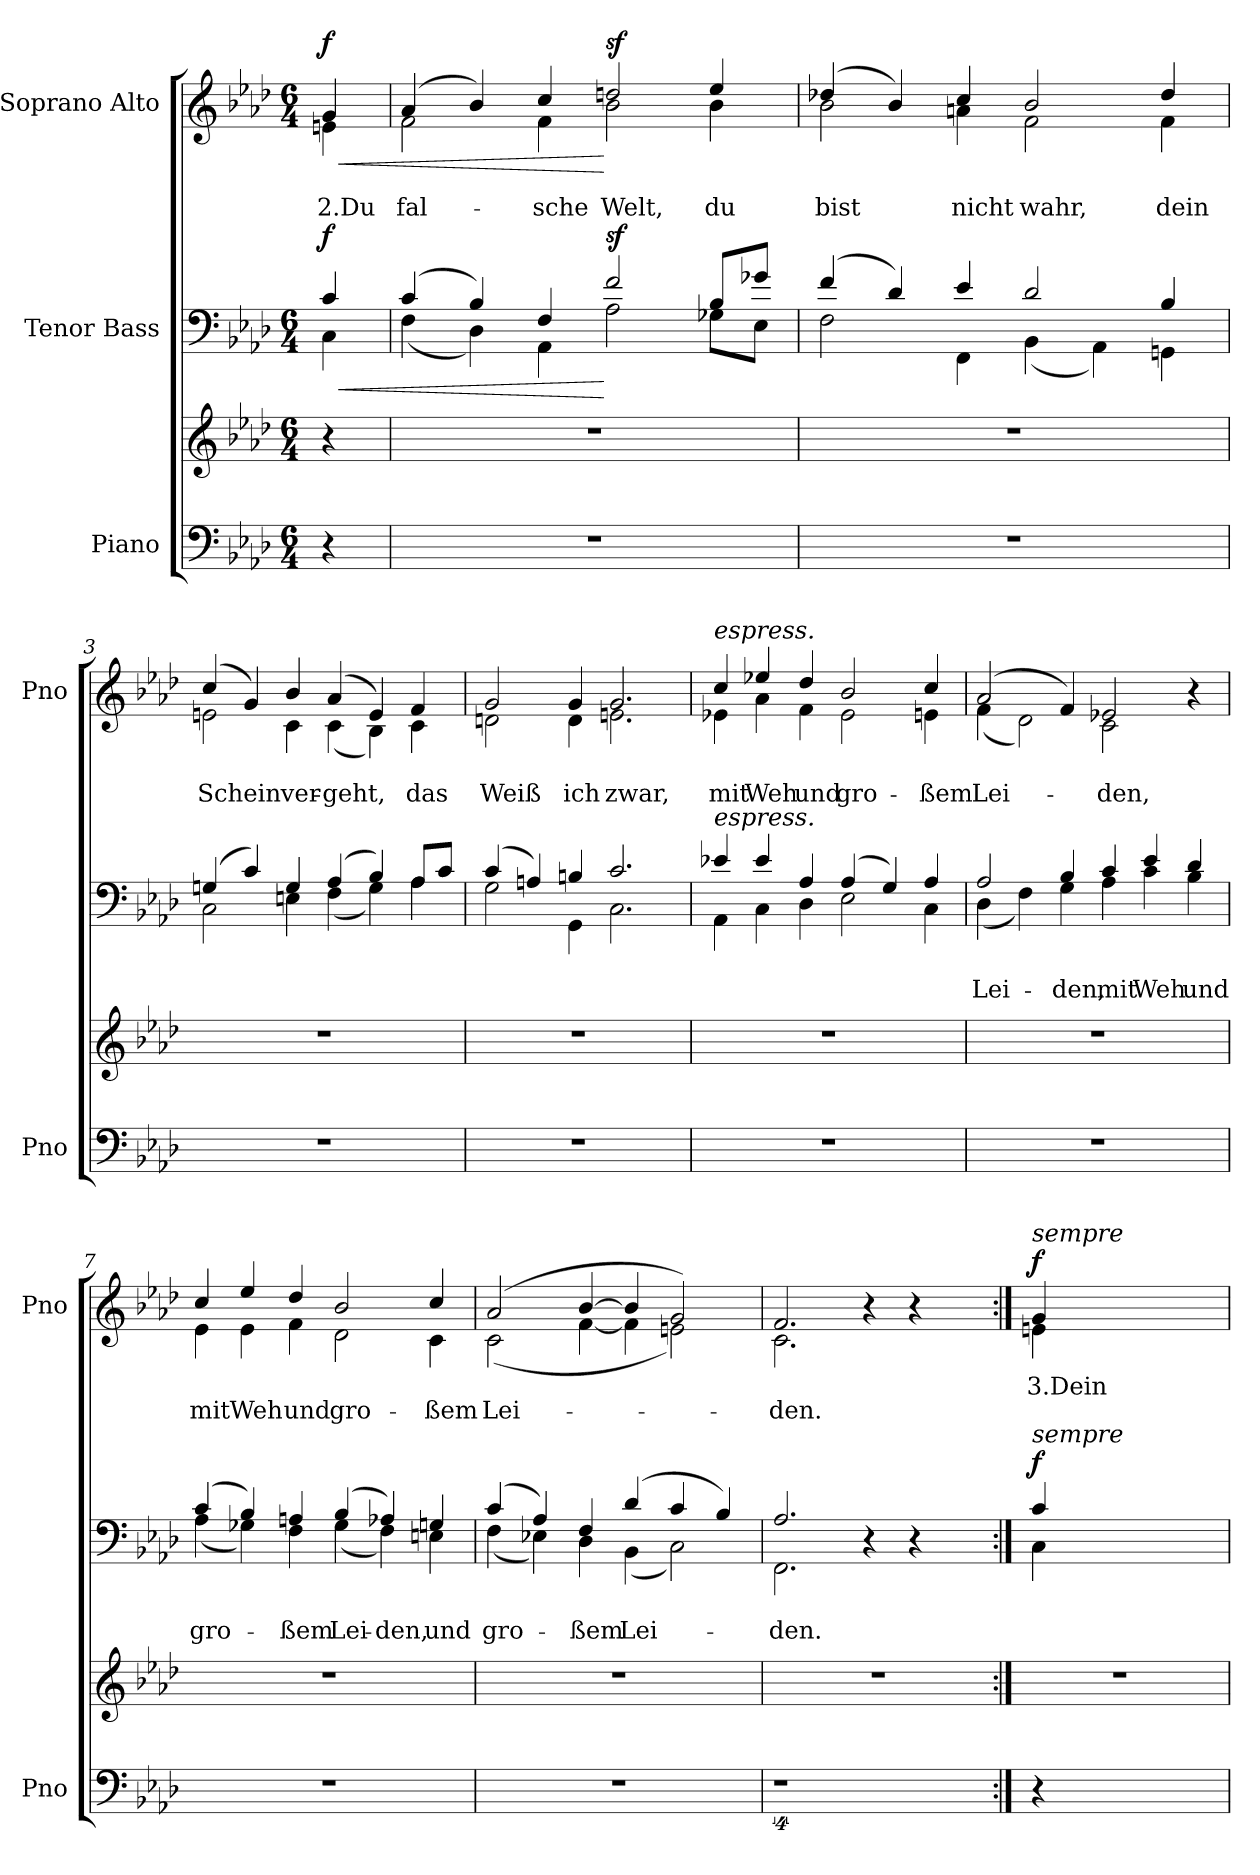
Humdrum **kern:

**kern	**kern	**kern	**text	**text	**dynam	**kern	**text	**text	**dynam
*part3	*part3	*part2	*part2	*part2	*part2	*part1	*part1	*part1	*part1
*staff4	*staff3	*staff2	*staff2	*staff2	*staff2	*staff1	*staff1	*staff1	*staff1
*I"Piano	*	*I"Tenor Bass	*	*	*	*I"Soprano Alto	*	*	*
*I'Pno	*	*	*	*	*	*I'Pno	*	*	*
*clefF4	*clefG2	*clefF4	*	*	*	*clefG2	*	*	*
*k[b-e-a-d-]	*k[b-e-a-d-]	*k[b-e-a-d-]	*	*	*	*k[b-e-a-d-]	*	*	*
*f:	*f:	*f:	*	*	*	*f:	*	*	*
*M6/4	*M6/4	*M6/4	*	*	*	*M6/4	*	*	*
=	=	=	=	=	=	=	=	=	=
!	!	!	!	!	!	!LO:TX:a:B:t=Con moto	!	!	!
!	!	!	!	!	!LO:HP:b	!	!LO:LY:b	!	!LO:HP:b
*	*	*^	*	*	*	*^	*	*	*
!	!	!	!	!	!	!LO:DY:n=1:b	!	!	!	!LO:LY:b	!LO:DY:n=1:b
4r	4r	4c/	4C\	.	.	< f	4g/	4en\	.	2.Du	< f
=1	=1	=1	=1	=1	=1	=1	=1	=1	=1	=1	=1
!	!	!	!	!	!	!	!	!	!LO:LY:b	!	!
!	!	!	!	!	!	!	!	!	!	!LO:LY:b	!
1.r	1.r	(>4c/	(<4F\	.	.	.	(>4a-/	2f\	.	fal-	.
.	.	4B-/)	4D-\)	.	.	.	4b-/)	.	.	.	.
!	!	!	!	!	!	!	!	!	!LO:LY:b	!	!
!	!	!	!	!	!	!	!	!	!	!LO:LY:b	!
.	.	4F/	4AA-\	.	.	.	4cc/	4f\	.	-sche	.
!	!	!	!	!	!	!	!	!	!LO:LY:b	!	!
!	!	!	!	!	!	!LO:DY:n=1:b	!	!	!	!LO:LY:b	!LO:DY:n=1:b
.	.	2f/	2A-\	.	.	[ sf	2ddn/	2b-\	.	Welt,	[ sf
!	!	!	!	!	!	!	!	!	!LO:LY:b	!	!
!	!	!	!	!	!	!	!	!	!	!LO:LY:b	!
.	.	8B-/L	8G-X\L	.	.	.	4ee-/	4b-\	.	du	.
.	.	8g-X/J	8E-\J	.	.	.	.	.	.	.	.
=2	=2	=2	=2	=2	=2	=2	=2	=2	=2	=2	=2
!	!	!	!	!	!	!	!	!	!LO:LY:b	!	!
!	!	!	!	!	!	!	!	!	!	!LO:LY:b	!
1.r	1.r	(>4f/	2F\	.	.	.	(>4dd-X/	2b-\	.	bist	.
.	.	4d-/)	.	.	.	.	4b-/)	.	.	.	.
!	!	!	!	!	!	!	!	!	!LO:LY:b	!	!
!	!	!	!	!	!	!	!	!	!	!LO:LY:b	!
.	.	4e-/	4FF\	.	.	.	4cc/	4an\	.	nicht	.
!	!	!	!	!	!	!	!	!	!LO:LY:b	!	!
!	!	!	!	!	!	!	!	!	!	!LO:LY:b	!
.	.	2d-/	(<4BB-\	.	.	.	2b-/	2f\	.	wahr,	.
.	.	.	4AA-\)	.	.	.	.	.	.	.	.
!	!	!	!	!	!	!	!	!	!LO:LY:b	!	!
!	!	!	!	!	!	!	!	!	!	!LO:LY:b	!
.	.	4B-/	4GGn\	.	.	.	4dd-/	4f\	.	dein	.
!!LO:LB:g=z	!!
=3	=3	=3	=3	=3	=3	=3	=3	=3	=3	=3	=3
!	!	!	!	!	!	!	!	!	!LO:LY:b	!	!
!	!	!	!	!	!	!	!	!	!	!LO:LY:b	!
1.r	1.r	(>4Gn/	2C\	.	.	.	(>4cc/	2en\	.	Schein	.
.	.	4c/)	.	.	.	.	4g/)	.	.	.	.
!	!	!	!	!	!	!	!	!	!LO:LY:b	!	!
!	!	!	!	!	!	!	!	!	!	!LO:LY:b	!
.	.	4G/	4En\	.	.	.	4b-/	4c\	.	ver-	.
!	!	!	!	!	!	!	!	!	!LO:LY:b	!	!
!	!	!	!	!	!	!	!	!	!	!LO:LY:b	!
.	.	(>4A-/	(<4F\	.	.	.	(>4a-/	(<4c\	.	-geht,	.
.	.	4B-/)	4G\)	.	.	.	4e/)	4B-\)	.	.	.
!	!	!	!	!	!	!	!	!	!LO:LY:b	!	!
!	!	!	!	!	!	!	!	!	!	!LO:LY:b	!
.	.	8A-/L	4A-\	.	.	.	4f/	4c\	.	das	.
.	.	8c/J	.	.	.	.	.	.	.	.	.
!!LO:PB:g=z	!!
=4	=4	=4	=4	=4	=4	=4	=4	=4	=4	=4	=4
!	!	!	!	!	!	!	!	!	!LO:LY:b	!	!
!	!	!	!	!	!	!	!	!	!	!LO:LY:b	!
1.r	1.r	(>4c/	2G\	.	.	.	2g/	2dn\	.	Weiß	.
.	.	4An/)	.	.	.	.	.	.	.	.	.
!	!	!	!	!	!	!	!	!	!LO:LY:b	!	!
!	!	!	!	!	!	!	!	!	!	!LO:LY:b	!
.	.	4Bn/	4GG\	.	.	.	4g/	4d\	.	ich	.
!	!	!	!	!	!	!	!	!	!LO:LY:b	!	!
!	!	!	!	!	!	!	!	!	!	!LO:LY:b	!
.	.	2.c/	2.C\	.	.	.	2.g/	2.en\	.	zwar,	.
=5	=5	=5	=5	=5	=5	=5	=5	=5	=5	=5	=5
!	!	!	!	!	!	!	!LO:TX:a:i:t=espress.	!	!	!	!
!	!	!LO:TX:a:i:t=espress.	!	!	!	!	!	!	!	!	!
!	!	!	!	!	!	!	!	!	!LO:LY:b	!	!
!	!	!	!	!	!	!	!	!	!	!LO:LY:b	!
1.r	1.r	4e-X/	4AA-\	.	.	.	4cc/	4e-X\	.	mit	.
!	!	!	!	!	!	!	!	!	!LO:LY:b	!	!
!	!	!	!	!	!	!	!	!	!	!LO:LY:b	!
.	.	4e-/	4C\	.	.	.	4ee-X/	4a-\	.	Weh	.
!	!	!	!	!	!	!	!	!	!LO:LY:b	!	!
!	!	!	!	!	!	!	!	!	!	!LO:LY:b	!
.	.	4A-/	4D-\	.	.	.	4dd-/	4f\	.	und	.
!	!	!	!	!	!	!	!	!	!LO:LY:b	!	!
!	!	!	!	!	!	!	!	!	!	!LO:LY:b	!
.	.	(>4A-/	2E-\	.	.	.	2b-/	2e-\	.	gro-	.
.	.	4G/)	.	.	.	.	.	.	.	.	.
!	!	!	!	!	!	!	!	!	!LO:LY:b	!	!
!	!	!	!	!	!	!	!	!	!	!LO:LY:b	!
.	.	4A-/	4C\	.	.	.	4cc/	4en\	.	-ßem	.
=6	=6	=6	=6	=6	=6	=6	=6	=6	=6	=6	=6
!	!	!	!	!LO:LY:b	!	!	!	!	!	!	!
!	!	!	!	!	!LO:LY:b	!	!	!	!LO:LY:b	!	!
!	!	!	!	!	!	!	!	!	!	!LO:LY:b	!
1.r	1.r	2A-/	(<4D-\	.	Lei-	.	(>2a-/	(<4f\	.	Lei-	.
.	.	.	4F\)	.	.	.	.	2d-\)	.	.	.
!	!	!	!	!LO:LY:b	!	!	!	!	!	!	!
!	!	!	!	!	!LO:LY:b	!	!	!	!	!	!
.	.	4B-/	4G\	.	-den,	.	4f/)	.	.	.	.
!	!	!	!	!LO:LY:b	!	!	!	!	!	!	!
!	!	!	!	!	!LO:LY:b	!	!	!	!LO:LY:b	!	!
!	!	!	!	!	!	!	!	!	!	!LO:LY:b	!
.	.	4c/	4A-\	.	mit	.	2e-X/	2c\	.	-den,	.
!	!	!	!	!LO:LY:b	!	!	!	!	!	!	!
!	!	!	!	!	!LO:LY:b	!	!	!	!	!	!
.	.	4e-/	4c\	.	Weh	.	.	.	.	.	.
!	!	!	!	!LO:LY:b	!	!	!	!	!	!	!
!	!	!	!	!	!LO:LY:b	!	!	!	!	!	!
.	.	4d-/	4B-\	.	und	.	4r	4ryy	.	.	.
!!LO:LB:g=z	!!
=7	=7	=7	=7	=7	=7	=7	=7	=7	=7	=7	=7
!	!	!	!	!LO:LY:b	!	!	!	!	!	!	!
!	!	!	!	!	!LO:LY:b	!	!	!	!LO:LY:b	!	!
!	!	!	!	!	!	!	!	!	!	!LO:LY:b	!
1.r	1.r	(>4c/	(<4A-\	.	gro-	.	4cc/	4e-\	.	mit	.
!	!	!	!	!	!	!	!	!	!LO:LY:b	!	!
!	!	!	!	!	!	!	!	!	!	!LO:LY:b	!
.	.	4B-/)	4G-X\)	.	.	.	4ee-/	4e-\	.	Weh	.
!	!	!	!	!LO:LY:b	!	!	!	!	!	!	!
!	!	!	!	!	!LO:LY:b	!	!	!	!LO:LY:b	!	!
!	!	!	!	!	!	!	!	!	!	!LO:LY:b	!
.	.	4An/	4F\	.	-ßem	.	4dd-/	4f\	.	und	.
!	!	!	!	!LO:LY:b	!	!	!	!	!	!	!
!	!	!	!	!	!LO:LY:b	!	!	!	!LO:LY:b	!	!
!	!	!	!	!	!	!	!	!	!	!LO:LY:b	!
.	.	(>4B-/	(<4G-\	.	Lei-	.	2b-/	2d-\	.	gro-	.
!	!	!	!	!	!LO:LY:b	!	!	!	!	!	!
.	.	4A-X/)	4F\)	.	-den,	.	.	.	.	.	.
!	!	!	!	!LO:LY:b	!	!	!	!	!	!	!
!	!	!	!	!	!LO:LY:b	!	!	!	!LO:LY:b	!	!
!	!	!	!	!	!	!	!	!	!	!LO:LY:b	!
.	.	4Gn/	4En\	.	und	.	4cc/	4c\	.	-ßem	.
!!LO:PB:g=z	!!
=8	=8	=8	=8	=8	=8	=8	=8	=8	=8	=8	=8
!	!	!	!	!LO:LY:b	!	!	!	!	!	!	!
!	!	!	!	!	!LO:LY:b	!	!	!	!LO:LY:b	!	!
!	!	!	!	!	!	!	!	!	!	!LO:LY:b	!
1.r	1.r	(>4c/	(<4F\	.	gro-	.	(>2a-/	(<2c\	.	Lei-	.
.	.	4A-/)	4E-X\)	.	.	.	.	.	.	.	.
!	!	!	!	!LO:LY:b	!	!	!	!	!	!	!
!	!	!	!	!	!LO:LY:b	!	!	!	!	!	!
.	.	4F/	4D-\	.	-ßem	.	[4b-/	[4f\	.	.	.
!	!	!	!	!LO:LY:b	!	!	!	!	!	!	!
!	!	!	!	!	!LO:LY:b	!	!	!	!	!	!
.	.	(>4d-/	(<4BB-\	.	Lei-	.	4b-/]	4f\]	.	.	.
.	.	4c/	2C\)	.	.	.	2g/)	2en\)	.	.	.
.	.	4B-/)	.	.	.	.	.	.	.	.	.
=9	=9	=9	=9	=9	=9	=9	=9	=9	=9	=9	=9
!	!	!	!	!LO:LY:b	!	!	!	!	!	!	!
!	!	!	!	!	!LO:LY:b	!	!	!	!LO:LY:b	!	!
!	!	!	!	!	!	!	!	!	!	!LO:LY:b	!
4%5r	1.r	2.A-/	2.FF\	.	-den.	.	2.f/	2.c\	.	-den.	.
.	.	4r	4ryy	.	.	.	4r	4ryy	.	.	.
.	.	4r	2ryy	.	.	.	4r	2ryy	.	.	.
4ryy	.	4ryy	.	.	.	.	4ryy	.	.	.	.
=10:|!	=10:|!	=10:|!	=10:|!	=10:|!	=10:|!	=10:|!	=10:|!	=10:|!	=10:|!	=10:|!	=10:|!
!	!	!	!	!	!	!	!LO:TX:a:i:t=sempre	!	!	!	!
!	!	!LO:TX:a:i:t=sempre	!	!	!	!	!	!	!	!	!
!	!	!	!	!	!	!LO:DY:b	!	!	!LO:LY:b	!	!LO:DY:b
4r	1.r	4c/	4C\	.	.	f	4g/	4en\	3.Dein	.	f
1ryy	.	1ryy	1ryy	.	.	.	1ryy	1ryy	.	.	.
4ryy	.	4ryy	4ryy	.	.	.	4ryy	4ryy	.	.	.
*	*	*v	*v	*	*	*	*	*	*	*	*
*	*	*	*	*	*	*v	*v	*	*	*
=	=	=	=	=	=	=	=	=	=
*-	*-	*-	*-	*-	*-	*-	*-	*-	*-
